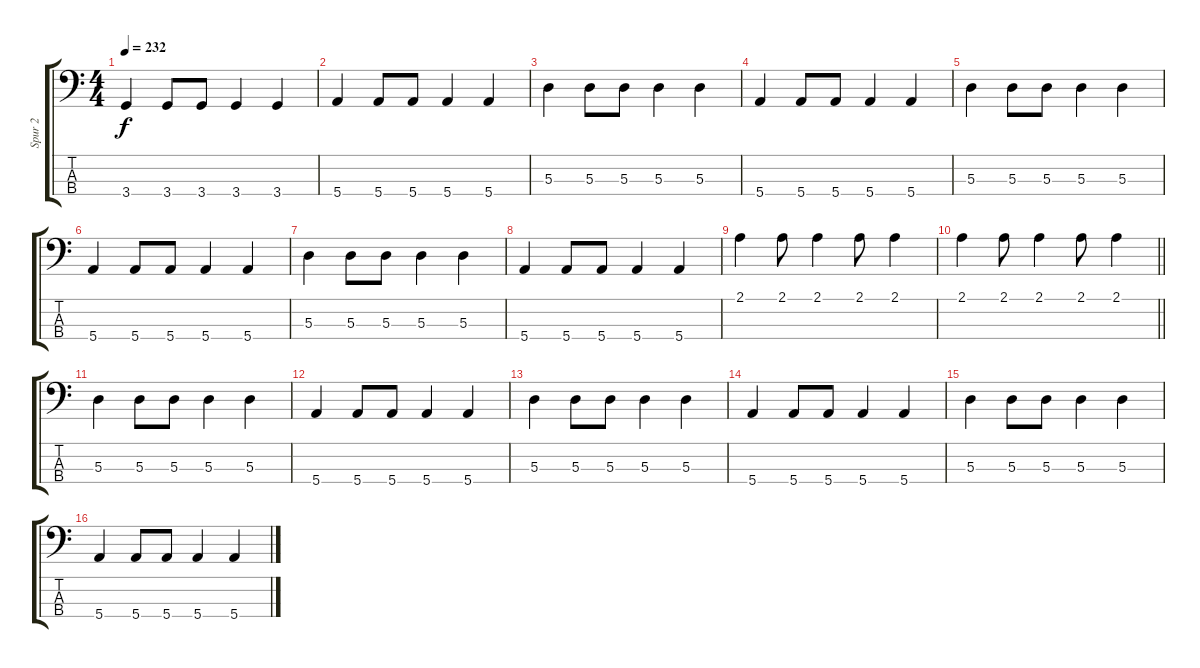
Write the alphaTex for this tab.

\track ("Spur 2" "Spur 2") {instrument electricbassfinger}
\staff {score tabs}
\tuning (G2 D2 A1 E1) {hide}
\ts (4 4)
\tempo 232
\clef f4
\ks c
3.4.4{dy f} 3.4.8 3.4.8 3.4.4 3.4.4 |
5.4.4 5.4.8 5.4.8 5.4.4 5.4.4 |
5.3.4 5.3.8 5.3.8 5.3.4 5.3.4 |
5.4.4 5.4.8 5.4.8 5.4.4 5.4.4 |
5.3.4 5.3.8 5.3.8 5.3.4 5.3.4 |
5.4.4 5.4.8 5.4.8 5.4.4 5.4.4 |
5.3.4 5.3.8 5.3.8 5.3.4 5.3.4 |
5.4.4 5.4.8 5.4.8 5.4.4 5.4.4 |
2.1.4 2.1.8 2.1.4 2.1.8 2.1.4 |
\barLineRight lightlight
2.1.4 2.1.8 2.1.4 2.1.8 2.1.4 |
5.3.4 5.3.8 5.3.8 5.3.4 5.3.4 |
5.4.4 5.4.8 5.4.8 5.4.4 5.4.4 |
5.3.4 5.3.8 5.3.8 5.3.4 5.3.4 |
5.4.4 5.4.8 5.4.8 5.4.4 5.4.4 |
5.3.4 5.3.8 5.3.8 5.3.4 5.3.4 |
5.4.4 5.4.8 5.4.8 5.4.4 5.4.4
